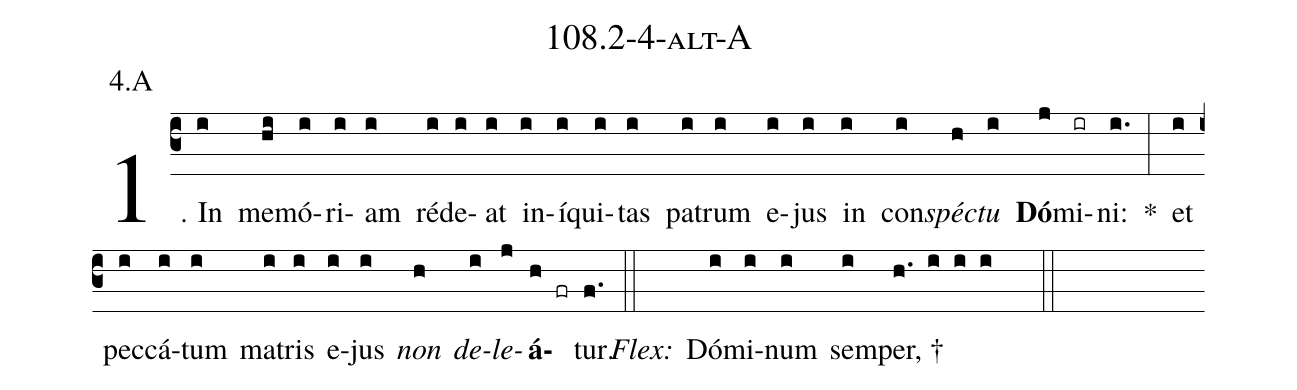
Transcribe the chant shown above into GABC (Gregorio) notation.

name: 108.2-4-alt-A;
annotation: 4.A;
%%
(c3)1. In(i) me(hi)mó(i)ri(i)am(i) réd(i)e(i)at(i) in(i)í(i)qui(i)tas(i) pa(i)trum(i) e(i)jus(i) in(i) con(i)<i>spéc</i>(h)<i>tu</i>(i) <b>Dó</b>(j)mi(ir)ni:(i.) *(:) et(i) pec(i)cá(i)tum(i) ma(i)tris(i) e(i)jus(i) <i>non</i>(h) <i>de</i>(i)<i>le</i>(j)<b>á</b>(h fr)tur.(f.) (::)
<i>Flex:</i>()  Dó(i)mi(i)num(i) sem(i)per, †(h. i i i  ::)
